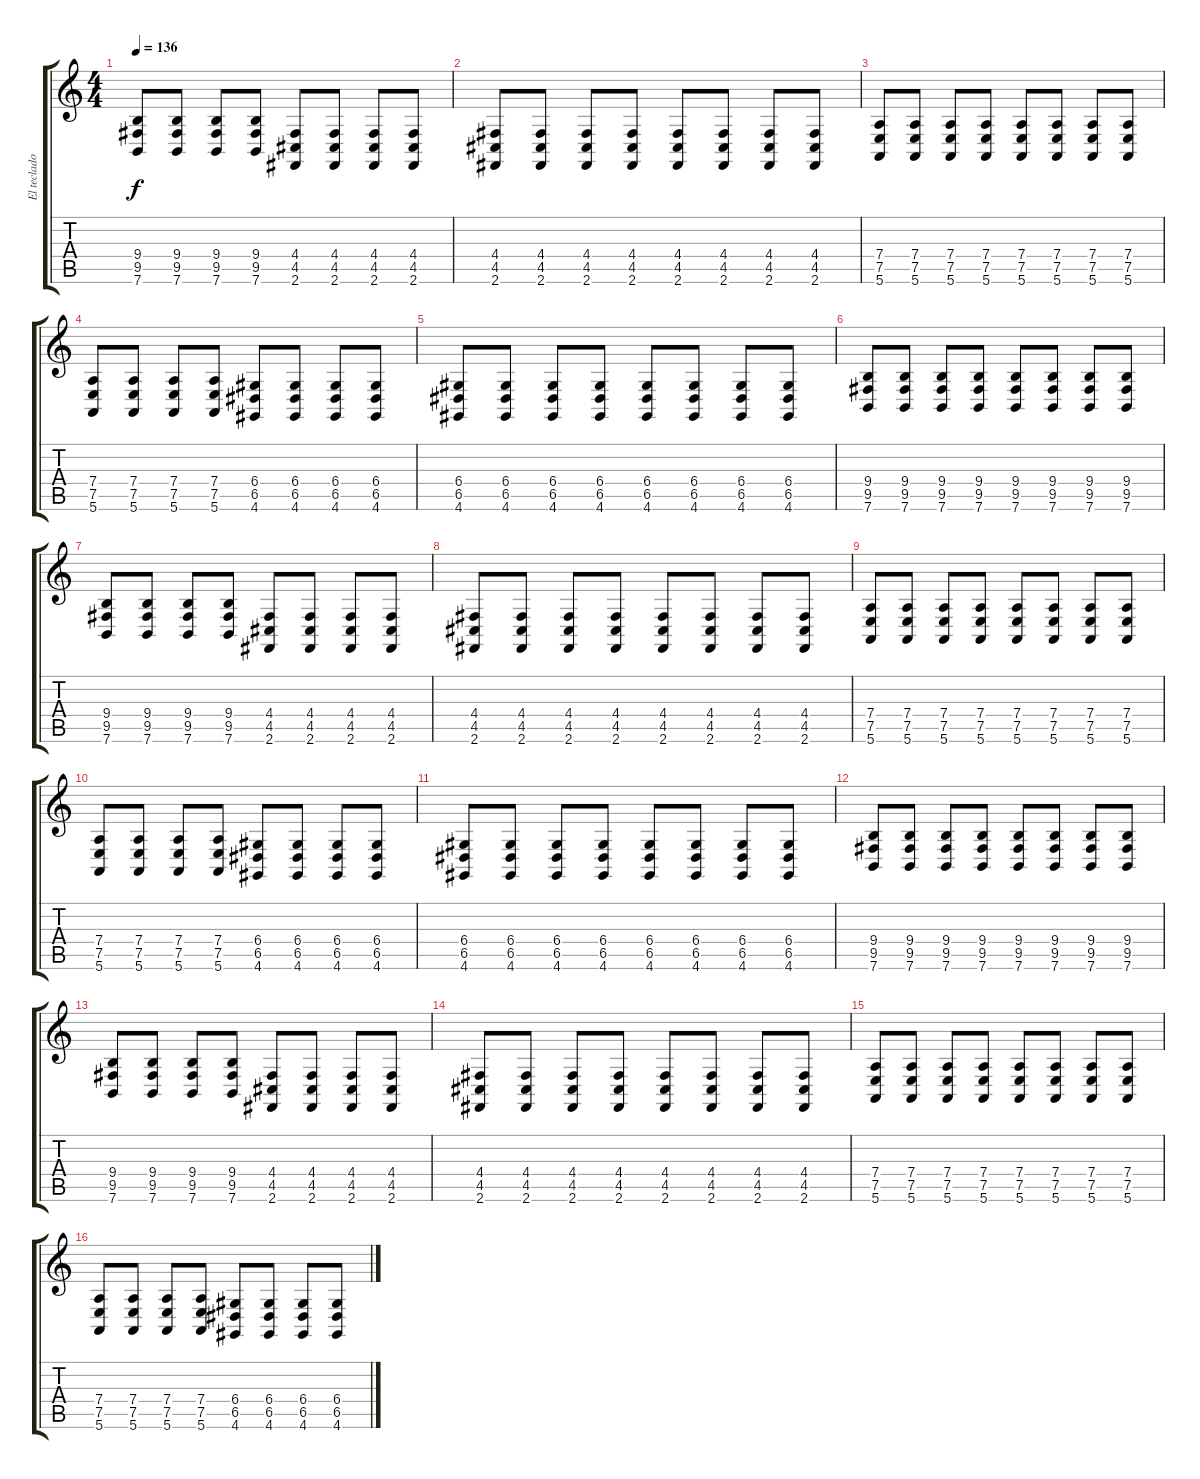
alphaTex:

\track ("El teclado" "El teclado") {instrument pad6metallic}
\staff {score tabs}
\tuning (E4 B3 G3 D3 A2 E2) {hide}
\ts (4 4)
\tempo 136
\clef g2
\ks c
(9.4 9.5 7.6).8{dy f} (9.4 9.5 7.6).8 (9.4 9.5 7.6).8 (9.4 9.5 7.6).8 (4.4 4.5 2.6).8 (4.4 4.5 2.6).8 (4.4 4.5 2.6).8 (4.4 4.5 2.6).8 |
(4.4 4.5 2.6).8 (4.4 4.5 2.6).8 (4.4 4.5 2.6).8 (4.4 4.5 2.6).8 (4.4 4.5 2.6).8 (4.4 4.5 2.6).8 (4.4 4.5 2.6).8 (4.4 4.5 2.6).8 |
(7.4 7.5 5.6).8 (7.4 7.5 5.6).8 (7.4 7.5 5.6).8 (7.4 7.5 5.6).8 (7.4 7.5 5.6).8 (7.4 7.5 5.6).8 (7.4 7.5 5.6).8 (7.4 7.5 5.6).8 |
(7.4 7.5 5.6).8 (7.4 7.5 5.6).8 (7.4 7.5 5.6).8 (7.4 7.5 5.6).8 (6.4 6.5 4.6).8 (6.4 6.5 4.6).8 (6.4 6.5 4.6).8 (6.4 6.5 4.6).8 |
(6.4 6.5 4.6).8 (6.4 6.5 4.6).8 (6.4 6.5 4.6).8 (6.4 6.5 4.6).8 (6.4 6.5 4.6).8 (6.4 6.5 4.6).8 (6.4 6.5 4.6).8 (6.4 6.5 4.6).8 |
(9.4 9.5 7.6).8 (9.4 9.5 7.6).8 (9.4 9.5 7.6).8 (9.4 9.5 7.6).8 (9.4 9.5 7.6).8 (9.4 9.5 7.6).8 (9.4 9.5 7.6).8 (9.4 9.5 7.6).8 |
(9.4 9.5 7.6).8 (9.4 9.5 7.6).8 (9.4 9.5 7.6).8 (9.4 9.5 7.6).8 (4.4 4.5 2.6).8 (4.4 4.5 2.6).8 (4.4 4.5 2.6).8 (4.4 4.5 2.6).8 |
(4.4 4.5 2.6).8 (4.4 4.5 2.6).8 (4.4 4.5 2.6).8 (4.4 4.5 2.6).8 (4.4 4.5 2.6).8 (4.4 4.5 2.6).8 (4.4 4.5 2.6).8 (4.4 4.5 2.6).8 |
(7.4 7.5 5.6).8 (7.4 7.5 5.6).8 (7.4 7.5 5.6).8 (7.4 7.5 5.6).8 (7.4 7.5 5.6).8 (7.4 7.5 5.6).8 (7.4 7.5 5.6).8 (7.4 7.5 5.6).8 |
(7.4 7.5 5.6).8 (7.4 7.5 5.6).8 (7.4 7.5 5.6).8 (7.4 7.5 5.6).8 (6.4 6.5 4.6).8 (6.4 6.5 4.6).8 (6.4 6.5 4.6).8 (6.4 6.5 4.6).8 |
(6.4 6.5 4.6).8 (6.4 6.5 4.6).8 (6.4 6.5 4.6).8 (6.4 6.5 4.6).8 (6.4 6.5 4.6).8 (6.4 6.5 4.6).8 (6.4 6.5 4.6).8 (6.4 6.5 4.6).8 |
(9.4 9.5 7.6).8 (9.4 9.5 7.6).8 (9.4 9.5 7.6).8 (9.4 9.5 7.6).8 (9.4 9.5 7.6).8 (9.4 9.5 7.6).8 (9.4 9.5 7.6).8 (9.4 9.5 7.6).8 |
(9.4 9.5 7.6).8 (9.4 9.5 7.6).8 (9.4 9.5 7.6).8 (9.4 9.5 7.6).8 (4.4 4.5 2.6).8 (4.4 4.5 2.6).8 (4.4 4.5 2.6).8 (4.4 4.5 2.6).8 |
(4.4 4.5 2.6).8 (4.4 4.5 2.6).8 (4.4 4.5 2.6).8 (4.4 4.5 2.6).8 (4.4 4.5 2.6).8 (4.4 4.5 2.6).8 (4.4 4.5 2.6).8 (4.4 4.5 2.6).8 |
(7.4 7.5 5.6).8 (7.4 7.5 5.6).8 (7.4 7.5 5.6).8 (7.4 7.5 5.6).8 (7.4 7.5 5.6).8 (7.4 7.5 5.6).8 (7.4 7.5 5.6).8 (7.4 7.5 5.6).8 |
(7.4 7.5 5.6).8 (7.4 7.5 5.6).8 (7.4 7.5 5.6).8 (7.4 7.5 5.6).8 (6.4 6.5 4.6).8 (6.4 6.5 4.6).8 (6.4 6.5 4.6).8 (6.4 6.5 4.6).8
